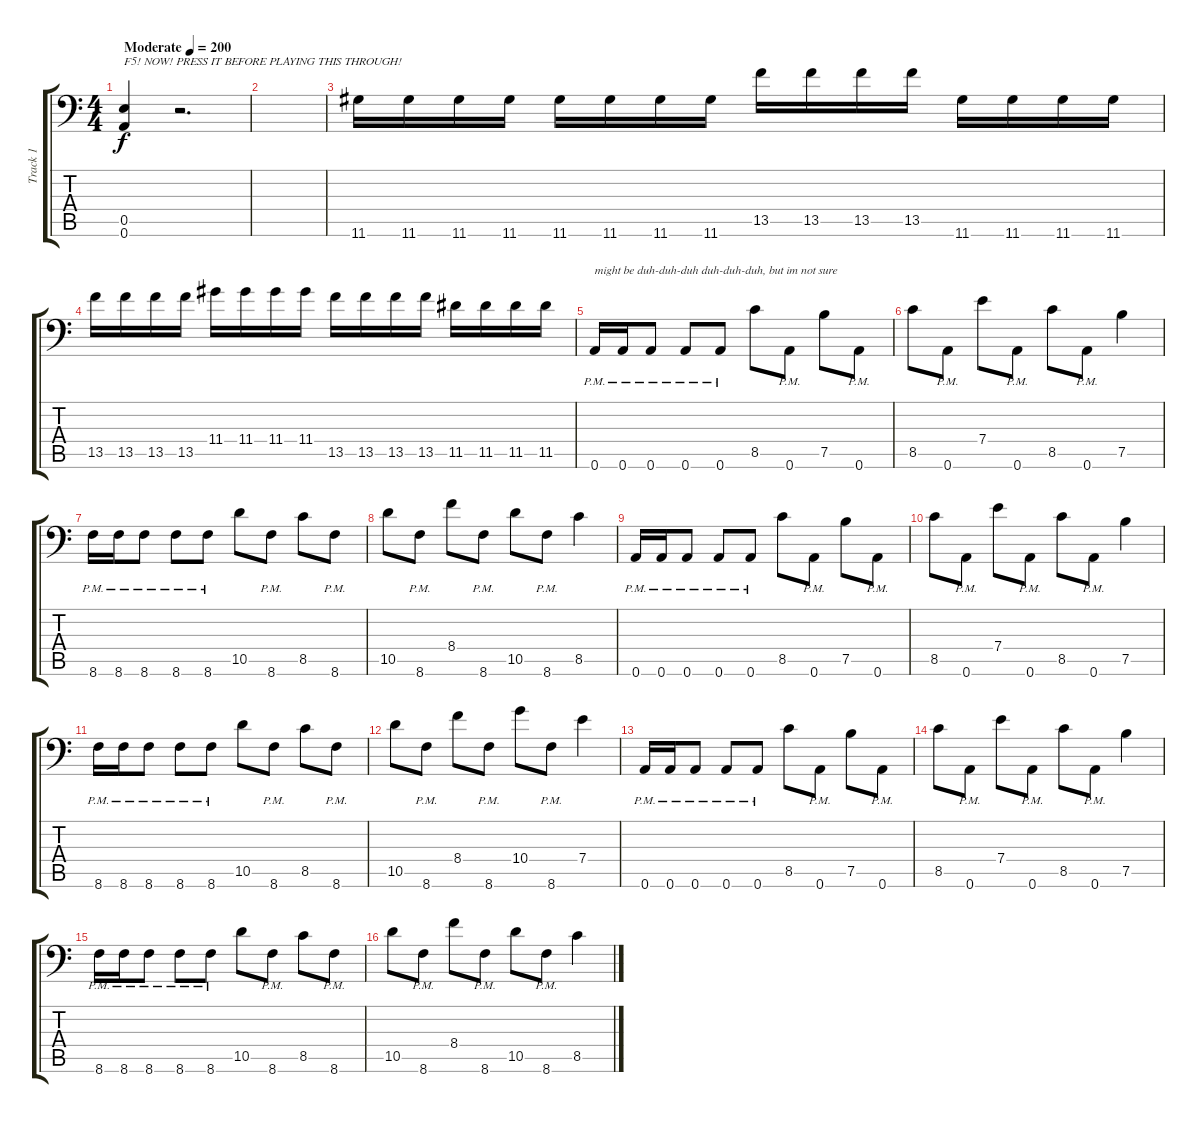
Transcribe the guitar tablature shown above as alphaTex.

\track ("Track 1" "Track 1") {instrument distortionguitar}
\staff {score tabs}
\tuning (B3 Gb3 D3 A2 E2 A1) {hide}
\ts (4 4)
\tempo (200 "Moderate")
\clef f4
\ks c
(0.5 0.6).4{txt "F5! NOW! PRESS IT BEFORE PLAYING THIS THROUGH!" dy f instrument distortionguitar} r.2{d} |
|
11.6.16 11.6.16 11.6.16 11.6.16 11.6.16 11.6.16 11.6.16 11.6.16 13.5.16 13.5.16 13.5.16 13.5.16 11.6.16 11.6.16 11.6.16 11.6.16 |
13.5.16 13.5.16 13.5.16 13.5.16 11.4.16 11.4.16 11.4.16 11.4.16 13.5.16 13.5.16 13.5.16 13.5.16 11.5.16 11.5.16 11.5.16 11.5.16 |
0.6{pm}.16{txt "might be duh-duh-duh duh-duh-duh, but im not sure"} 0.6{pm}.16 0.6{pm}.8 0.6{pm}.8 0.6{pm}.8 8.5.8 0.6{pm}.8 7.5.8 0.6{pm}.8 |
8.5.8 0.6{pm}.8 7.4.8 0.6{pm}.8 8.5.8 0.6{pm}.8 7.5.4 |
8.6{pm}.16 8.6{pm}.16 8.6{pm}.8 8.6{pm}.8 8.6{pm}.8 10.5.8 8.6{pm}.8 8.5.8 8.6{pm}.8 |
10.5.8 8.6{pm}.8 8.4.8 8.6{pm}.8 10.5.8 8.6{pm}.8 8.5.4 |
0.6{pm}.16 0.6{pm}.16 0.6{pm}.8 0.6{pm}.8 0.6{pm}.8 8.5.8 0.6{pm}.8 7.5.8 0.6{pm}.8 |
8.5.8 0.6{pm}.8 7.4.8 0.6{pm}.8 8.5.8 0.6{pm}.8 7.5.4 |
8.6{pm}.16 8.6{pm}.16 8.6{pm}.8 8.6{pm}.8 8.6{pm}.8 10.5.8 8.6{pm}.8 8.5.8 8.6{pm}.8 |
10.5.8 8.6{pm}.8 8.4.8 8.6{pm}.8 10.4.8 8.6{pm}.8 7.4.4 |
0.6{pm}.16 0.6{pm}.16 0.6{pm}.8 0.6{pm}.8 0.6{pm}.8 8.5.8 0.6{pm}.8 7.5.8 0.6{pm}.8 |
8.5.8 0.6{pm}.8 7.4.8 0.6{pm}.8 8.5.8 0.6{pm}.8 7.5.4 |
8.6{pm}.16 8.6{pm}.16 8.6{pm}.8 8.6{pm}.8 8.6{pm}.8 10.5.8 8.6{pm}.8 8.5.8 8.6{pm}.8 |
10.5.8 8.6{pm}.8 8.4.8 8.6{pm}.8 10.5.8 8.6{pm}.8 8.5.4
